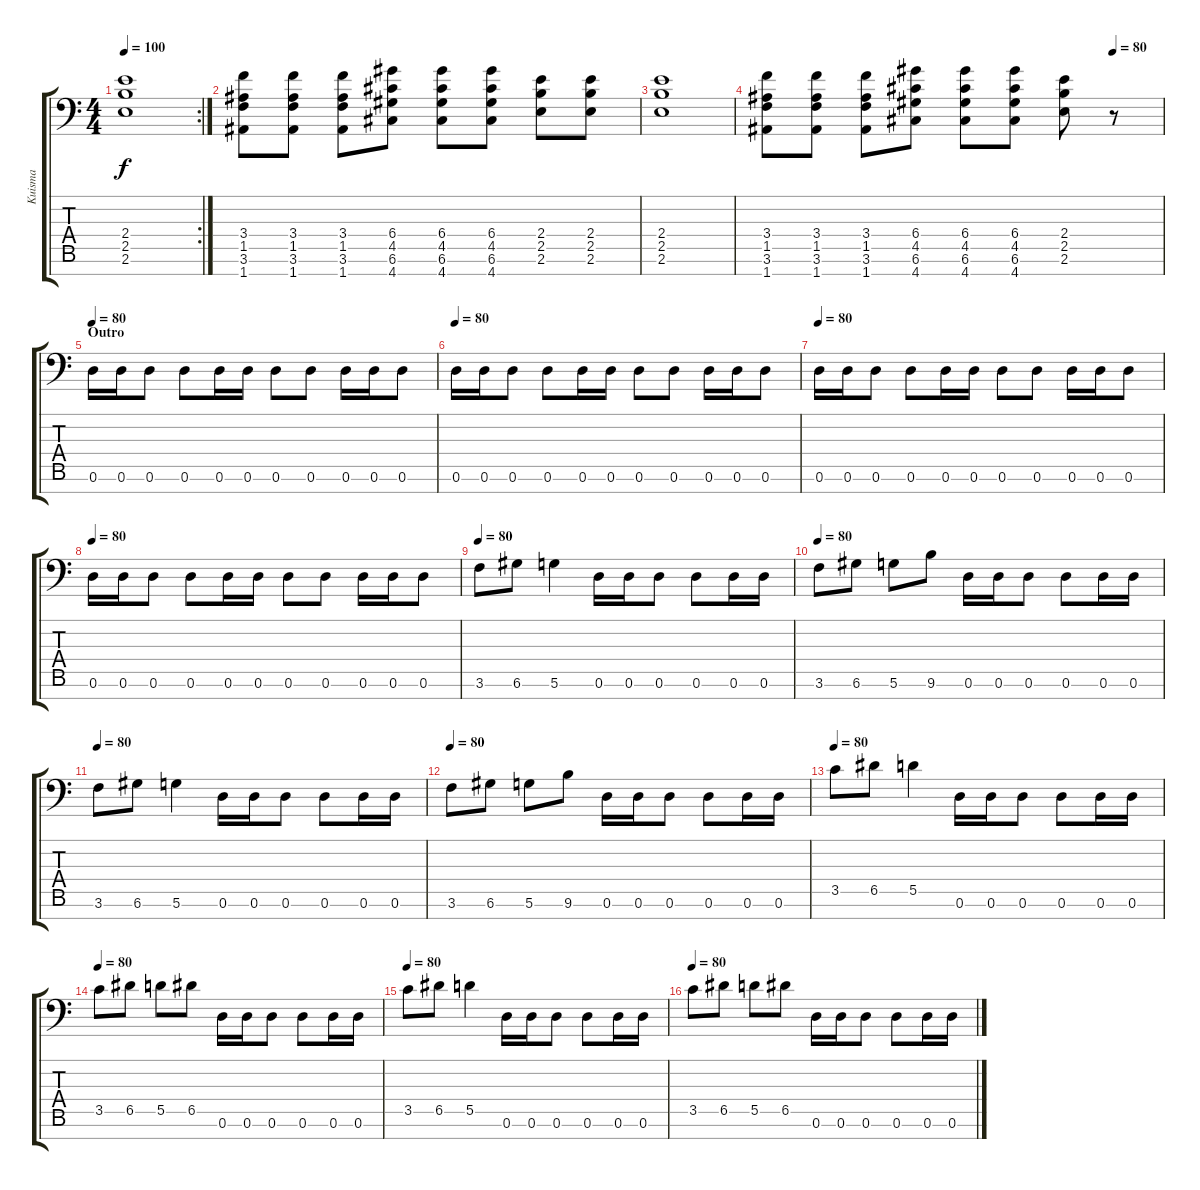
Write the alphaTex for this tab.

\track ("Kuisma" "Kuisma") {instrument distortionguitar}
\staff {score tabs}
\tuning (E4 B3 G3 D3 A2 D2 A1) {hide}
\rc 2
\ts (4 4)
\tempo 100
\clef f4
\ks c
(2.4 2.5 2.6).1{dy f} |
(3.4 1.5 3.6 1.7).8 (3.4 1.5 3.6 1.7).8 (3.4 1.5 3.6 1.7).8 (6.4 4.5 6.6 4.7).8 (6.4 4.5 6.6 4.7).8 (6.4 4.5 6.6 4.7).8 (2.4 2.5 2.6).8 (2.4 2.5 2.6).8 |
(2.4 2.5 2.6).1 |
\tempo (80 0.875)
(3.4 1.5 3.6 1.7).8 (3.4 1.5 3.6 1.7).8 (3.4 1.5 3.6 1.7).8 (6.4 4.5 6.6 4.7).8 (6.4 4.5 6.6 4.7).8 (6.4 4.5 6.6 4.7).8 (2.4 2.5 2.6).8 r.8 |
\section ("" "Outro")
\tempo 80
0.6.16 0.6.16 0.6.8 0.6.8 0.6.16 0.6.16 0.6.8 0.6.8 0.6.16 0.6.16 0.6.8 |
\tempo 80
0.6.16 0.6.16 0.6.8 0.6.8 0.6.16 0.6.16 0.6.8 0.6.8 0.6.16 0.6.16 0.6.8 |
\tempo 80
0.6.16 0.6.16 0.6.8 0.6.8 0.6.16 0.6.16 0.6.8 0.6.8 0.6.16 0.6.16 0.6.8 |
\tempo 80
0.6.16 0.6.16 0.6.8 0.6.8 0.6.16 0.6.16 0.6.8 0.6.8 0.6.16 0.6.16 0.6.8 |
\tempo 80
3.6.8 6.6.8 5.6.4 0.6.16 0.6.16 0.6.8 0.6.8 0.6.16 0.6.16 |
\tempo 80
3.6.8 6.6.8 5.6.8 9.6.8 0.6.16 0.6.16 0.6.8 0.6.8 0.6.16 0.6.16 |
\tempo 80
3.6.8 6.6.8 5.6.4 0.6.16 0.6.16 0.6.8 0.6.8 0.6.16 0.6.16 |
\tempo 80
3.6.8 6.6.8 5.6.8 9.6.8 0.6.16 0.6.16 0.6.8 0.6.8 0.6.16 0.6.16 |
\tempo 80
3.5.8 6.5.8 5.5.4 0.6.16 0.6.16 0.6.8 0.6.8 0.6.16 0.6.16 |
\tempo 80
3.5.8 6.5.8 5.5.8 6.5.8 0.6.16 0.6.16 0.6.8 0.6.8 0.6.16 0.6.16 |
\tempo 80
3.5.8 6.5.8 5.5.4 0.6.16 0.6.16 0.6.8 0.6.8 0.6.16 0.6.16 |
\tempo 80
3.5.8 6.5.8 5.5.8 6.5.8 0.6.16 0.6.16 0.6.8 0.6.8 0.6.16 0.6.16
